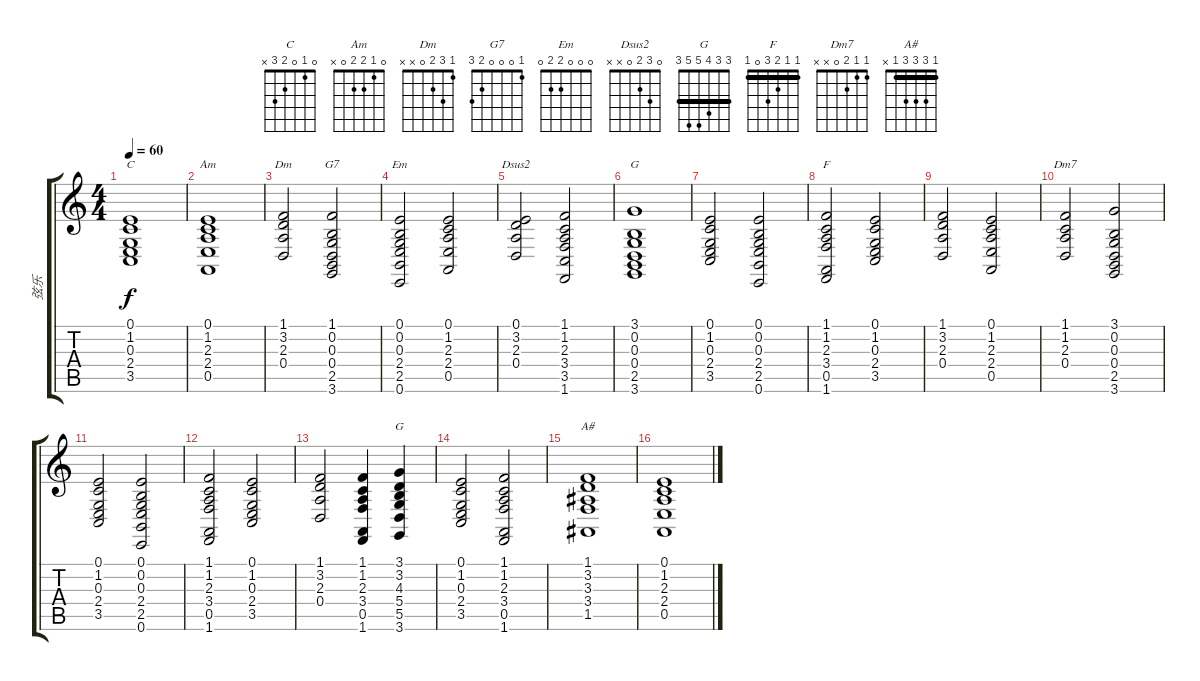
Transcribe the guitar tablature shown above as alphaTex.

\track ("弦乐" "弦乐") {instrument stringensemble1}
\staff {score tabs}
\tuning (E4 B3 G3 D3 A2 E2) {hide}
\chord ("C" 0 1 0 2 3 x)
\chord ("Am" 0 1 2 2 0 x)
\chord ("Dm" 1 3 2 0 x x)
\chord ("G7" 1 0 0 0 2 3)
\chord ("Em" 0 0 0 2 2 0)
\chord ("Dsus2" 0 3 2 0 x x)
\chord ("G" 3 0 0 0 2 3)
\chord ("F" 1 1 2 3 0 1) {barre 1}
\chord ("Dm7" 1 1 2 0 x x)
\chord ("G" 3 3 4 5 5 3) {barre 3}
\chord ("A#" 1 3 3 3 1 x) {barre 1}
\ts (4 4)
\tempo 60
\clef g2
\ks c
(0.1 1.2 0.3 2.4 3.5).1{ch "C" dy f} |
(0.1 1.2 2.3 2.4 0.5).1{ch "Am"} |
(1.1 3.2 2.3 0.4).2{ch "Dm"} (1.1 0.2 0.3 0.4 2.5 3.6).2{ch "G7"} |
(0.1 0.2 0.3 2.4 2.5 0.6).2{ch "Em"} (0.1 1.2 2.3 2.4 0.5).2 |
(0.1 3.2 2.3 0.4).2{ch "Dsus2"} (1.1 1.2 2.3 3.4 3.5 1.6).2 |
(3.1 0.2 0.3 0.4 2.5 3.6).1{ch "G"} |
(0.1 1.2 0.3 2.4 3.5).2 (0.1 0.2 0.3 2.4 2.5 0.6).2 |
(1.1 1.2 2.3 3.4 0.5 1.6).2{ch "F"} (0.1 1.2 0.3 2.4 3.5).2 |
(1.1 3.2 2.3 0.4).2 (0.1 1.2 2.3 2.4 0.5).2 |
(1.1 1.2 2.3 0.4).2{ch "Dm7"} (3.1 0.2 0.3 0.4 2.5 3.6).2 |
(0.1 1.2 0.3 2.4 3.5).2 (0.1 0.2 0.3 2.4 2.5 0.6).2 |
(1.1 1.2 2.3 3.4 0.5 1.6).2 (0.1 1.2 0.3 2.4 3.5).2 |
(1.1 3.2 2.3 0.4).2 (1.1 1.2 2.3 3.4 0.5 1.6).4 (3.1 3.2 4.3 5.4 5.5 3.6).4{ch "G"} |
(0.1 1.2 0.3 2.4 3.5).2 (1.1 1.2 2.3 3.4 0.5 1.6).2 |
(1.1 3.2 3.3 3.4 1.5).1{ch "A#"} |
(0.1 1.2 2.3 2.4 0.5).1
